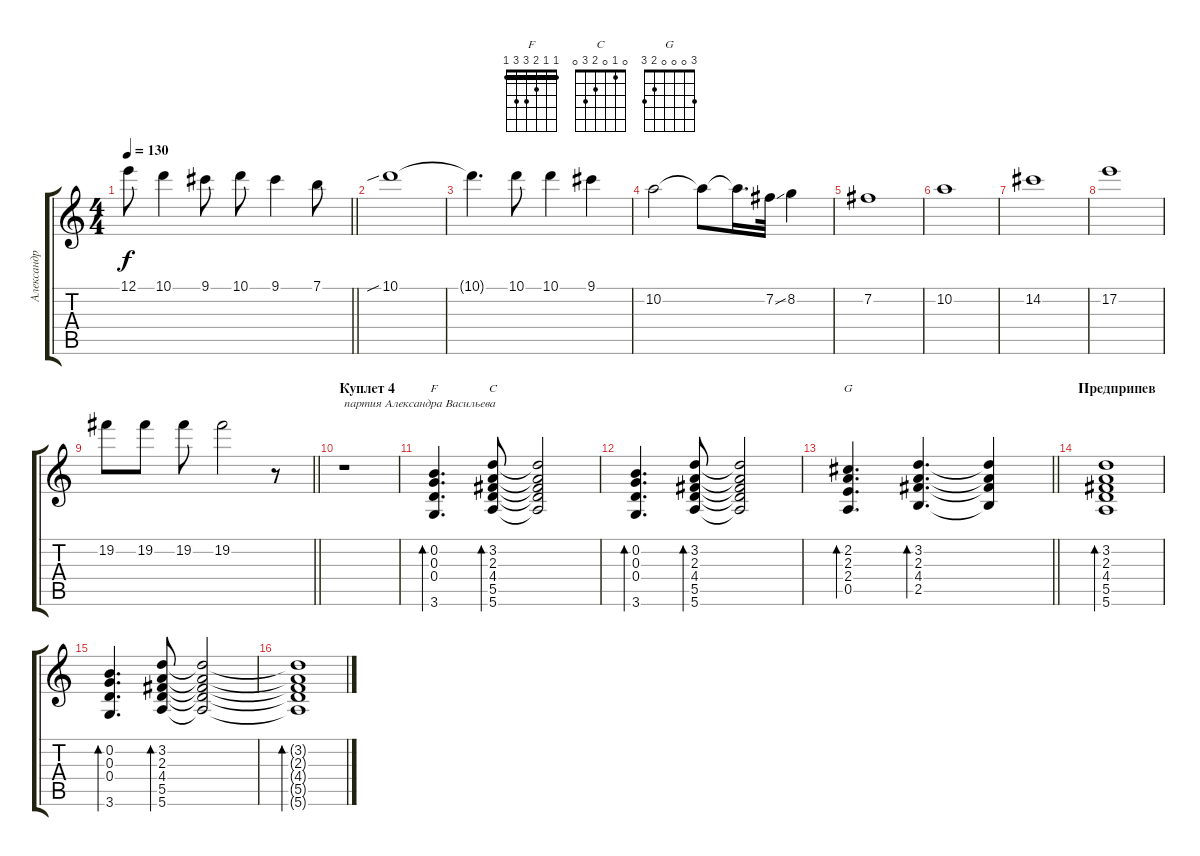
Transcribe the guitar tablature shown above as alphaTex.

\track ("Александр Васильев (ритм-гитара 2)" "Александр ") {instrument acousticguitarsteel}
\staff {score tabs}
\tuning (E4 B3 G3 D3 A2 E2) {hide}
\chord ("F" 1 1 2 3 3 1) {barre 1}
\chord ("C" 0 1 0 2 3 0)
\chord ("G" 3 0 0 0 2 3)
\ts (4 4)
\tempo 130
\clef g2
\barLineRight lightlight
\ks c
12.1.8{dy f} 10.1.4 9.1.8 10.1.8 9.1.4 7.1.8 |
10.1{sib}.1 |
10.1{t}.4{d} 10.1.8 10.1.4 9.1.4 |
10.2.2 10.2{t}.8 10.2{t}.16{d} 7.2{ss}.32 8.2.4 |
7.2.1 |
10.2.1 |
14.2.1 |
17.2.1 |
\barLineRight lightlight
19.2.8 19.2.8 19.2.8 19.2.2 r.8{volume 13} |
\section ("" "Куплет 4")
r.1{txt "партия Александра Васильева"} |
(0.2 0.3 0.4 3.6).4{d bd 60 ch "F"} (3.2 2.3 4.4 5.5 5.6).8{bd 60 ch "C"} (3.2{t} 2.3{t} 4.4{t} 5.5{t} 5.6{t}).2 |
(0.2 0.3 0.4 3.6).4{d bd 60} (3.2 2.3 4.4 5.5 5.6).8{bd 60} (3.2{t} 2.3{t} 4.4{t} 5.5{t} 5.6{t}).2 |
\barLineRight lightlight
(2.2 2.3 2.4 0.5).4{d bd 60 ch "G"} (3.2 2.3 4.4 2.5).4{d bd 60} (3.2{t} 2.3{t} 4.4{t} 2.5{t}).4 |
\section ("" "Предприпев")
(3.2 2.3 4.4 5.5 5.6).1{bd 60} |
(0.2 0.3 0.4 3.6).4{d bd 60} (3.2 2.3 4.4 5.5 5.6).8{bd 60} (3.2{t} 2.3{t} 4.4{t} 5.5{t} 5.6{t}).2 |
(3.2{t} 2.3{t} 4.4{t} 5.5{t} 5.6{t}).1{bd 60}
